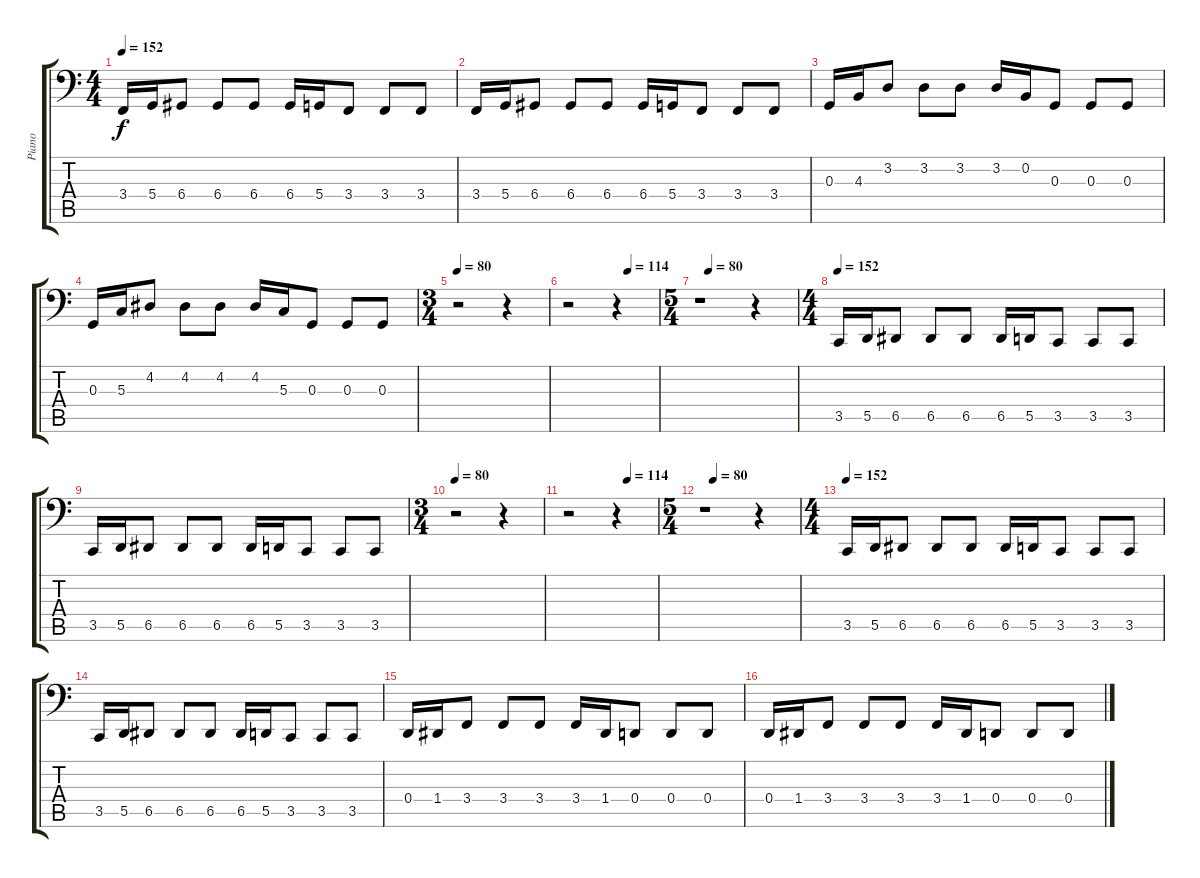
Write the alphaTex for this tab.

\track ("Piano" "Piano") {instrument electricgrandpiano}
\staff {score tabs}
\tuning (E3 B2 G2 D2 A1 E1) {hide}
\ts (4 4)
\tempo 152
\clef f4
\ks c
3.4.16{dy f} 5.4.16 6.4.8 6.4.8 6.4.8 6.4.16 5.4.16 3.4.8 3.4.8 3.4.8 |
3.4.16 5.4.16 6.4.8 6.4.8 6.4.8 6.4.16 5.4.16 3.4.8 3.4.8 3.4.8 |
0.3.16 4.3.16 3.2.8 3.2.8 3.2.8 3.2.16 0.2.16 0.3.8 0.3.8 0.3.8 |
0.3.16 5.3.16 4.2.8 4.2.8 4.2.8 4.2.16 5.3.16 0.3.8 0.3.8 0.3.8 |
\ts (3 4)
\tempo 80
r.2 r.4 |
\tempo (114 0.6666666666666666)
r.2 r.4 |
\ts (5 4)
\tempo (80 0.1)
r.1 r.4 |
\ts (4 4)
\tempo 152
3.5.16 5.5.16 6.5.8 6.5.8 6.5.8 6.5.16 5.5.16 3.5.8 3.5.8 3.5.8 |
3.5.16 5.5.16 6.5.8 6.5.8 6.5.8 6.5.16 5.5.16 3.5.8 3.5.8 3.5.8 |
\ts (3 4)
\tempo 80
r.2 r.4 |
\tempo (114 0.6666666666666666)
r.2 r.4 |
\ts (5 4)
\tempo (80 0.1)
r.1 r.4 |
\ts (4 4)
\tempo 152
3.5.16 5.5.16 6.5.8 6.5.8 6.5.8 6.5.16 5.5.16 3.5.8 3.5.8 3.5.8 |
3.5.16 5.5.16 6.5.8 6.5.8 6.5.8 6.5.16 5.5.16 3.5.8 3.5.8 3.5.8 |
0.4.16 1.4.16 3.4.8 3.4.8 3.4.8 3.4.16 1.4.16 0.4.8 0.4.8 0.4.8 |
0.4.16 1.4.16 3.4.8 3.4.8 3.4.8 3.4.16 1.4.16 0.4.8 0.4.8 0.4.8
